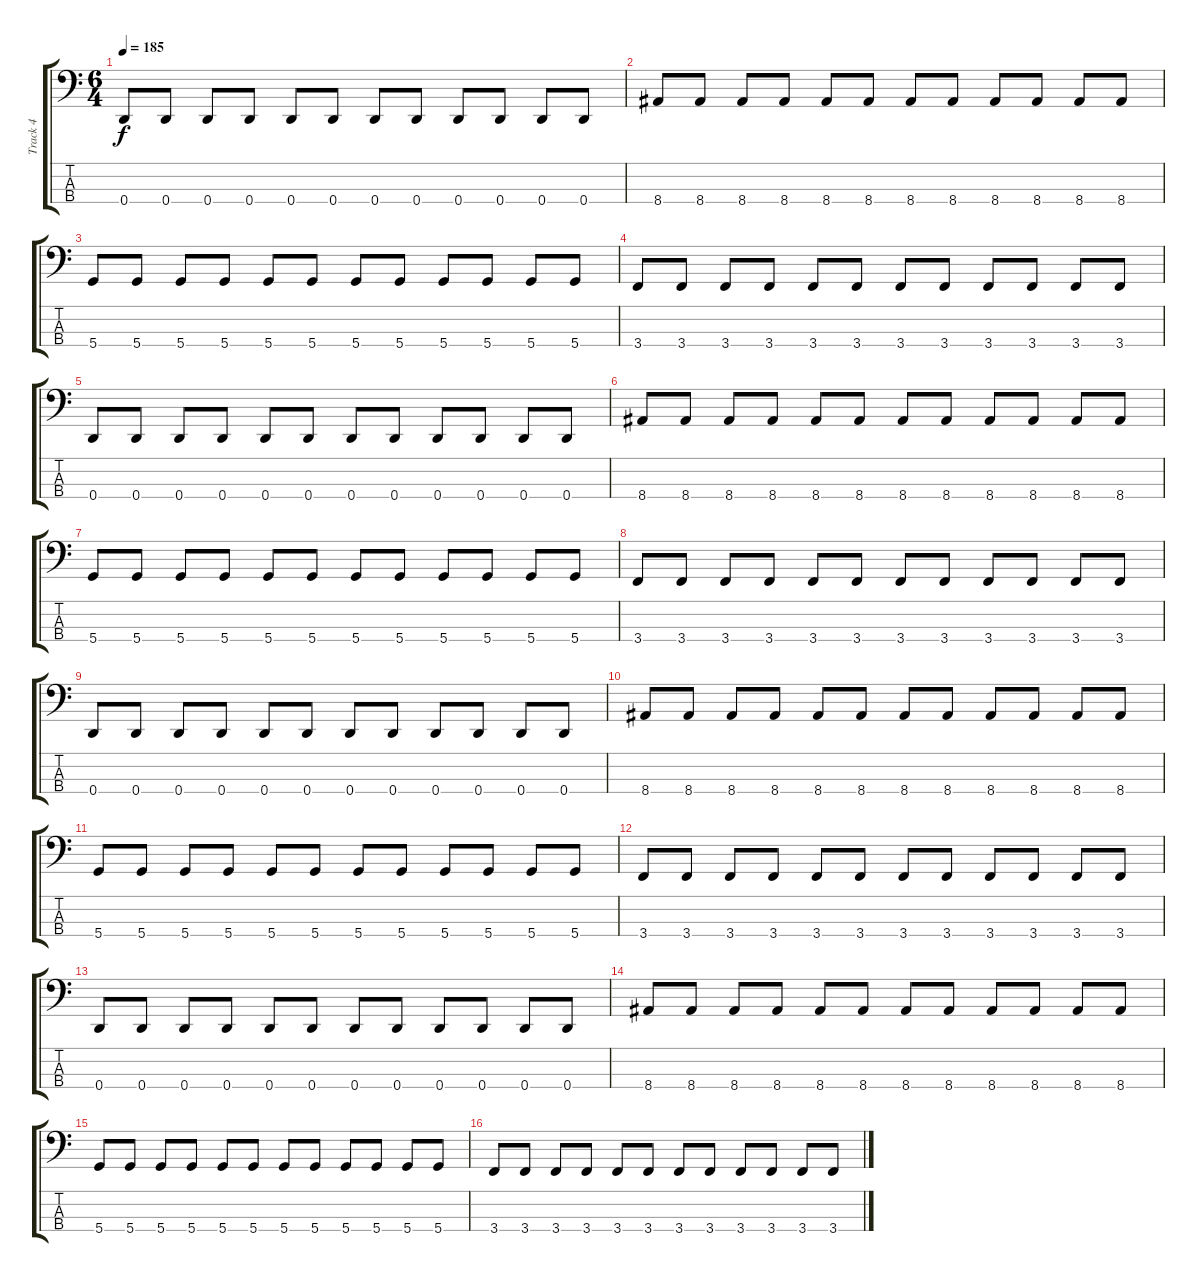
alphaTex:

\track ("Track 4" "Track 4") {instrument electricbasspick}
\staff {score tabs}
\tuning (G2 D2 A1 D1) {hide}
\ts (6 4)
\tempo 185
\clef f4
\ks c
0.4.8{dy f} 0.4.8 0.4.8 0.4.8 0.4.8 0.4.8 0.4.8 0.4.8 0.4.8 0.4.8 0.4.8 0.4.8 |
8.4.8 8.4.8 8.4.8 8.4.8 8.4.8 8.4.8 8.4.8 8.4.8 8.4.8 8.4.8 8.4.8 8.4.8 |
5.4.8 5.4.8 5.4.8 5.4.8 5.4.8 5.4.8 5.4.8 5.4.8 5.4.8 5.4.8 5.4.8 5.4.8 |
3.4.8 3.4.8 3.4.8 3.4.8 3.4.8 3.4.8 3.4.8 3.4.8 3.4.8 3.4.8 3.4.8 3.4.8 |
0.4.8 0.4.8 0.4.8 0.4.8 0.4.8 0.4.8 0.4.8 0.4.8 0.4.8 0.4.8 0.4.8 0.4.8 |
8.4.8 8.4.8 8.4.8 8.4.8 8.4.8 8.4.8 8.4.8 8.4.8 8.4.8 8.4.8 8.4.8 8.4.8 |
5.4.8 5.4.8 5.4.8 5.4.8 5.4.8 5.4.8 5.4.8 5.4.8 5.4.8 5.4.8 5.4.8 5.4.8 |
3.4.8 3.4.8 3.4.8 3.4.8 3.4.8 3.4.8 3.4.8 3.4.8 3.4.8 3.4.8 3.4.8 3.4.8 |
0.4.8 0.4.8 0.4.8 0.4.8 0.4.8 0.4.8 0.4.8 0.4.8 0.4.8 0.4.8 0.4.8 0.4.8 |
8.4.8 8.4.8 8.4.8 8.4.8 8.4.8 8.4.8 8.4.8 8.4.8 8.4.8 8.4.8 8.4.8 8.4.8 |
5.4.8 5.4.8 5.4.8 5.4.8 5.4.8 5.4.8 5.4.8 5.4.8 5.4.8 5.4.8 5.4.8 5.4.8 |
3.4.8 3.4.8 3.4.8 3.4.8 3.4.8 3.4.8 3.4.8 3.4.8 3.4.8 3.4.8 3.4.8 3.4.8 |
0.4.8 0.4.8 0.4.8 0.4.8 0.4.8 0.4.8 0.4.8 0.4.8 0.4.8 0.4.8 0.4.8 0.4.8 |
8.4.8 8.4.8 8.4.8 8.4.8 8.4.8 8.4.8 8.4.8 8.4.8 8.4.8 8.4.8 8.4.8 8.4.8 |
5.4.8 5.4.8 5.4.8 5.4.8 5.4.8 5.4.8 5.4.8 5.4.8 5.4.8 5.4.8 5.4.8 5.4.8 |
3.4.8 3.4.8 3.4.8 3.4.8 3.4.8 3.4.8 3.4.8 3.4.8 3.4.8 3.4.8 3.4.8 3.4.8
